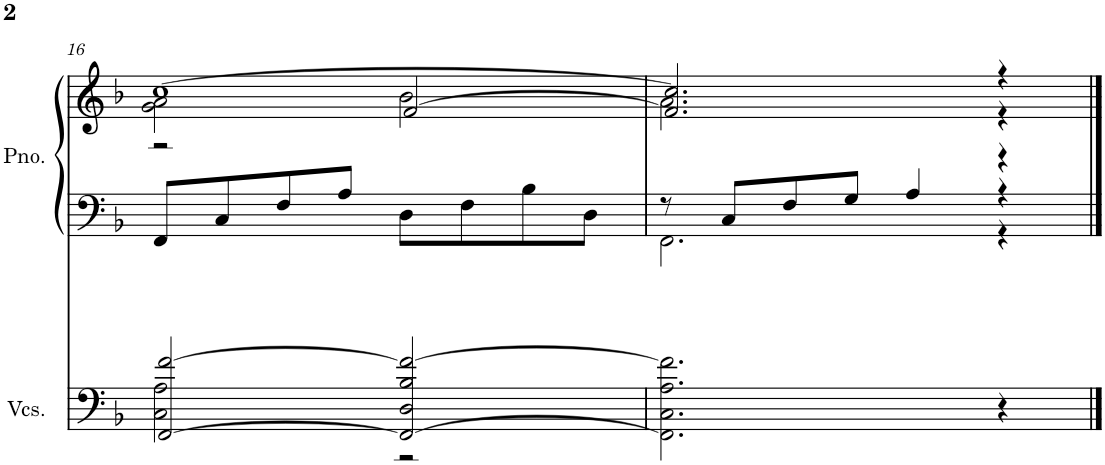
**kern	**kern	**kern
*part2	*part1	*part1
*staff3	*staff2	*staff1
*I"Violoncellos (section), Strings	*I"Piano, Piano	*
*I'Vcs.	*I'Pno.	*
!!LO:PB:g=z
*clefF4	*clefF4	*clefG2
*k[b-]	*k[b-]	*k[b-]
*M4/4	*M4/4	*M4/4
=16	=16	=16
*^	*	*^
*	*	*	*	*^
[2FF/ [2f/	2C\ 2A\	8FF/L	[1cc	2g\ 2a\	2r
.	.	8C/	.	.	.
.	.	8F/	.	.	.
.	.	8A/J	.	.	.
2FF/_ 2D/ 2B-/ 2f/_	2r	8D\L	.	2b-\	[2f/
.	.	8F\	.	.	.
.	.	8B-\	.	.	.
.	.	8D\J	.	.	.
*v	*v	*	*	*	*
=17	=17	=17	=17	=17
*	*^	*	*	*
2.FF\] 2.C\ 2.A\ 2.f\]	8r	2.FF\	2.cc/]	2.a\	2.f/]
.	8C/L	.	.	.	.
.	8F/	.	.	.	.
.	8G/J	.	.	.	.
.	4A/	.	.	.	.
4r	4r	4r	4r	4r	4r
*	*v	*v	*	*	*
*	*	*v	*v	*v
==	==	==
*-	*-	*-
